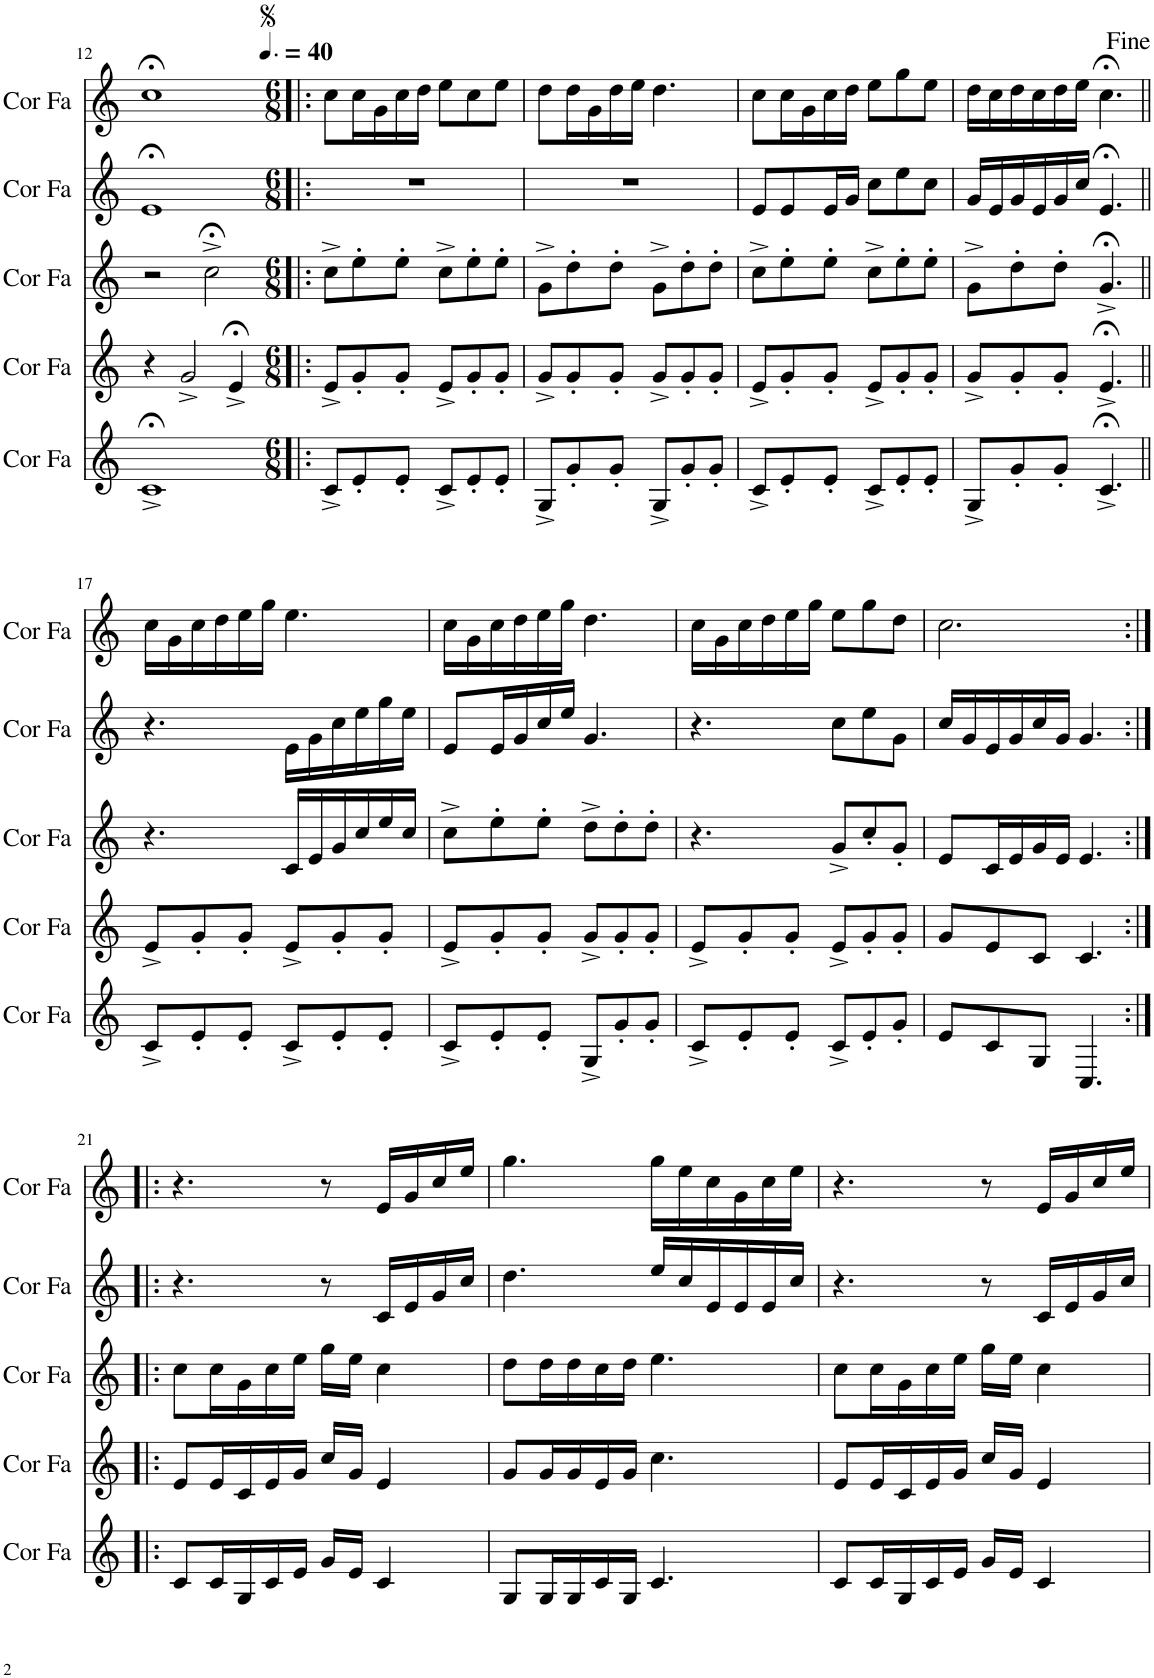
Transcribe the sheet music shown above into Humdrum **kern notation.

**kern	**kern	**kern	**kern	**kern
*part5	*part4	*part3	*part2	*part1
*staff5	*staff4	*staff3	*staff2	*staff1
*I"Cor en Fa	*I"Cor en Fa	*I"Cor en Fa	*I"Cor en Fa	*I"Cor en Fa
*I'Cor Fa	*I'Cor Fa	*I'Cor Fa	*I'Cor Fa	*I'Cor Fa
!!LO:PB:g=z
*clefG2	*clefG2	*clefG2	*clefG2	*clefG2
*Trd4c7	*Trd4c7	*Trd4c7	*Trd4c7	*Trd4c7
*k[]	*k[]	*k[]	*k[]	*k[]
*M4/4	*M4/4	*M4/4	*M4/4	*M4/4
=12	=12	=12	=12	=12
1c;<^	4r	2r	1e;<	1cc;<
.	2g^/	.	.	.
.	.	2cc;<^\	.	.
.	4e;<^/	.	.	.
=13!|:	=13!|:	=13!|:	=13!|:	=13!|:
*M6/8	*M6/8	*M6/8	*M6/8	*M6/8
*	*	*	*	*MM60
8c^/L	8e^/L	8cc^\L	2.r	8cc\L
8e'/	8g'/	8ee'\	.	16cc\L
.	.	.	.	16g\
8e'/J	8g'/J	8ee'\J	.	16cc\
.	.	.	.	16dd\JJ
8c^/L	8e^/L	8cc^\L	.	8ee\L
8e'/	8g'/	8ee'\	.	8cc\
8e'/J	8g'/J	8ee'\J	.	8ee\J
=14	=14	=14	=14	=14
8G^/L	8g^/L	8g^\L	2.r	8dd\L
8g'/	8g'/	8dd'\	.	16dd\L
.	.	.	.	16g\
8g'/J	8g'/J	8dd'\J	.	16dd\
.	.	.	.	16ee\JJ
8G^/L	8g^/L	8g^\L	.	4.dd\
8g'/	8g'/	8dd'\	.	.
8g'/J	8g'/J	8dd'\J	.	.
=15	=15	=15	=15	=15
8c^/L	8e^/L	8cc^\L	8e/L	8cc\L
8e'/	8g'/	8ee'\	8e/	16cc\L
.	.	.	.	16g\
8e'/J	8g'/J	8ee'\J	16e/L	16cc\
.	.	.	16g/JJ	16dd\JJ
8c^/L	8e^/L	8cc^\L	8cc\L	8ee\L
8e'/	8g'/	8ee'\	8ee\	8gg\
8e'/J	8g'/J	8ee'\J	8cc\J	8ee\J
=16	=16	=16	=16	=16
8G^/L	8g^/L	8g^\L	16g/LL	16dd\LL
.	.	.	16e/	16cc\
8g'/	8g'/	8dd'\	16g/	16dd\
.	.	.	16e/	16cc\
8g'/J	8g'/J	8dd'\J	16g/	16dd\
.	.	.	16cc/JJ	16ee\JJ
4.c;<^/	4.e;<^/	4.g;<^/	4.e;</	4.cc;<\
!!LO:LB:g=z
=17||	=17||	=17||	=17||	=17||
8c^/L	8e^/L	4.r	4.r	16cc\LL
.	.	.	.	16g\
8e'/	8g'/	.	.	16cc\
.	.	.	.	16dd\
8e'/J	8g'/J	.	.	16ee\
.	.	.	.	16gg\JJ
8c^/L	8e^/L	16c/LL	16e\LL	4.ee\
.	.	16e/	16g\	.
8e'/	8g'/	16g/	16cc\	.
.	.	16cc/	16ee\	.
8e'/J	8g'/J	16ee/	16gg\	.
.	.	16cc/JJ	16ee\JJ	.
=18	=18	=18	=18	=18
8c^/L	8e^/L	8cc^\L	8e/L	16cc\LL
.	.	.	.	16g\
8e'/	8g'/	8ee'\	16e/L	16cc\
.	.	.	16g/	16dd\
8e'/J	8g'/J	8ee'\J	16cc/	16ee\
.	.	.	16ee/JJ	16gg\JJ
8G^/L	8g^/L	8dd^\L	4.g/	4.dd\
8g'/	8g'/	8dd'\	.	.
8g'/J	8g'/J	8dd'\J	.	.
=19	=19	=19	=19	=19
8c^/L	8e^/L	4.r	4.r	16cc\LL
.	.	.	.	16g\
8e'/	8g'/	.	.	16cc\
.	.	.	.	16dd\
8e'/J	8g'/J	.	.	16ee\
.	.	.	.	16gg\JJ
8c^/L	8e^/L	8g^/L	8cc\L	8ee\L
8e'/	8g'/	8cc'/	8ee\	8gg\
8g'/J	8g'/J	8g'/J	8g\J	8dd\J
=20	=20	=20	=20	=20
8e/L	8g/L	8e/L	16cc/LL	2.cc\
.	.	.	16g/	.
8c/	8e/	16c/L	16e/	.
.	.	16e/	16g/	.
8G/J	8c/J	16g/	16cc/	.
.	.	16e/JJ	16g/JJ	.
4.C/	4.c/	4.e/	4.g/	.
!!LO:LB:g=z
=21:|!|:	=21:|!|:	=21:|!|:	=21:|!|:	=21:|!|:
8c/L	8e/L	8cc\L	4.r	4.r
16c/L	16e/L	16cc\L	.	.
16G/	16c/	16g\	.	.
16c/	16e/	16cc\	.	.
16e/JJ	16g/JJ	16ee\JJ	.	.
16g/LL	16cc/LL	16gg\LL	8r	8r
16e/JJ	16g/JJ	16ee\JJ	.	.
4c/	4e/	4cc\	16c/LL	16e/LL
.	.	.	16e/	16g/
.	.	.	16g/	16cc/
.	.	.	16cc/JJ	16ee/JJ
=22	=22	=22	=22	=22
8G/L	8g/L	8dd\L	4.dd\	4.gg\
16G/L	16g/L	16dd\L	.	.
16G/	16g/	16dd\	.	.
16c/	16e/	16cc\	.	.
16G/JJ	16g/JJ	16dd\JJ	.	.
4.c/	4.cc\	4.ee\	16ee/LL	16gg\LL
.	.	.	16cc/	16ee\
.	.	.	16e/	16cc\
.	.	.	16e/	16g\
.	.	.	16e/	16cc\
.	.	.	16cc/JJ	16ee\JJ
=23	=23	=23	=23	=23
8c/L	8e/L	8cc\L	4.r	4.r
16c/L	16e/L	16cc\L	.	.
16G/	16c/	16g\	.	.
16c/	16e/	16cc\	.	.
16e/JJ	16g/JJ	16ee\JJ	.	.
16g/LL	16cc/LL	16gg\LL	8r	8r
16e/JJ	16g/JJ	16ee\JJ	.	.
4c/	4e/	4cc\	16c/LL	16e/LL
.	.	.	16e/	16g/
.	.	.	16g/	16cc/
.	.	.	16cc/JJ	16ee/JJ
=	=	=	=	=
*-	*-	*-	*-	*-
